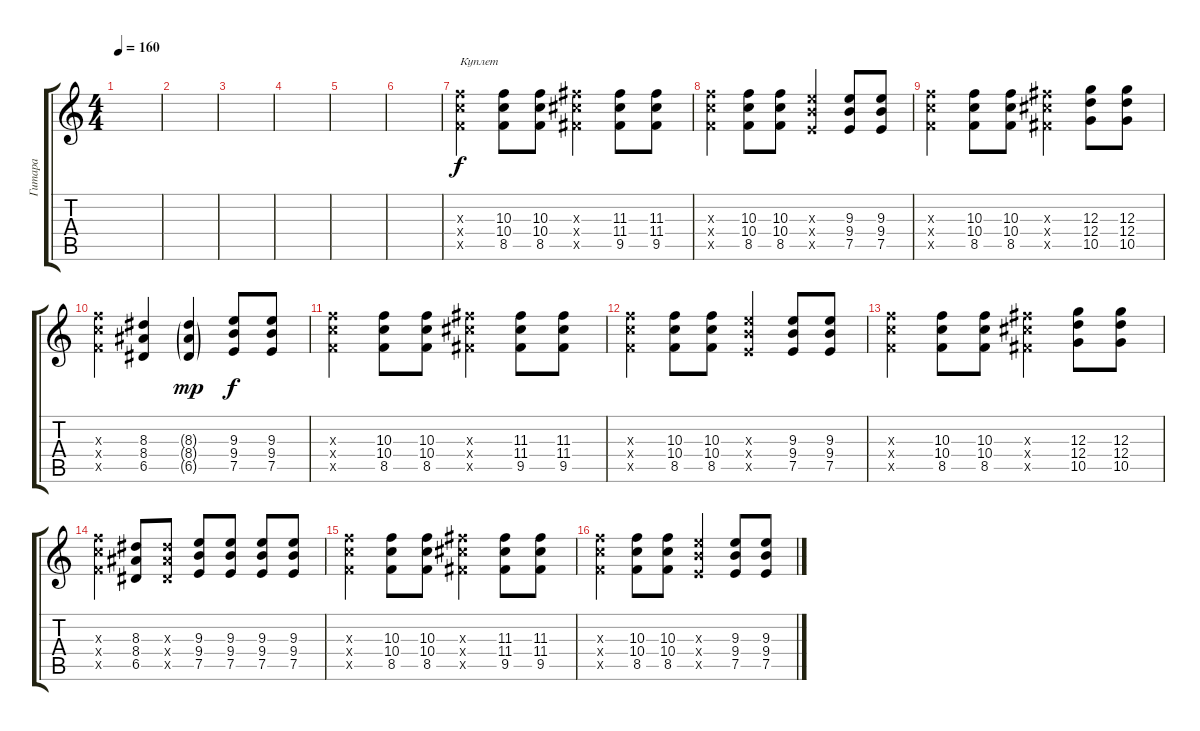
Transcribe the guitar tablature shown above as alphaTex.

\track ("Гитара" "Гитара") {instrument acousticguitarsteel}
\staff {score tabs}
\tuning (E4 B3 G3 D3 A2 E2) {hide}
\ts (4 4)
\tempo 160
\clef g2
\ks c
|
|
|
|
|
|
(10.3{x} 10.4{x} 8.5{x}).4{txt "Куплет"} (10.3 10.4 8.5).8 (10.3 10.4 8.5).8 (11.3{x} 11.4{x} 9.5{x}).4 (11.3 11.4 9.5).8 (11.3 11.4 9.5).8 |
(10.3{x} 10.4{x} 8.5{x}).4 (10.3 10.4 8.5).8 (10.3 10.4 8.5).8 (9.3{x} 9.4{x} 7.5{x}).4 (9.3 9.4 7.5).8 (9.3 9.4 7.5).8 |
(10.3{x} 10.4{x} 8.5{x}).4 (10.3 10.4 8.5).8 (10.3 10.4 8.5).8 (11.3{x} 11.4{x} 9.5{x}).4 (12.3 12.4 10.5).8 (12.3 12.4 10.5).8 |
(10.3{x} 10.4{x} 8.5{x}).4 (8.3 8.4 6.5).4 (8.3{g} 8.4{g} 6.5{g}).4{dy mp} (9.3 9.4 7.5).8{dy f} (9.3 9.4 7.5).8 |
(10.3{x} 10.4{x} 8.5{x}).4 (10.3 10.4 8.5).8 (10.3 10.4 8.5).8 (11.3{x} 11.4{x} 9.5{x}).4 (11.3 11.4 9.5).8 (11.3 11.4 9.5).8 |
(10.3{x} 10.4{x} 8.5{x}).4 (10.3 10.4 8.5).8 (10.3 10.4 8.5).8 (9.3{x} 9.4{x} 7.5{x}).4 (9.3 9.4 7.5).8 (9.3 9.4 7.5).8 |
(10.3{x} 10.4{x} 8.5{x}).4 (10.3 10.4 8.5).8 (10.3 10.4 8.5).8 (11.3{x} 11.4{x} 9.5{x}).4 (12.3 12.4 10.5).8 (12.3 12.4 10.5).8 |
(10.3{x} 10.4{x} 8.5{x}).4 (8.3 8.4 6.5).8 (8.3{x} 8.4{x} 6.5{x}).8 (9.3 9.4 7.5).8 (9.3 9.4 7.5).8 (9.3 9.4 7.5).8 (9.3 9.4 7.5).8 |
(10.3{x} 10.4{x} 8.5{x}).4 (10.3 10.4 8.5).8 (10.3 10.4 8.5).8 (11.3{x} 11.4{x} 9.5{x}).4 (11.3 11.4 9.5).8 (11.3 11.4 9.5).8 |
(10.3{x} 10.4{x} 8.5{x}).4 (10.3 10.4 8.5).8 (10.3 10.4 8.5).8 (9.3{x} 9.4{x} 7.5{x}).4 (9.3 9.4 7.5).8 (9.3 9.4 7.5).8
